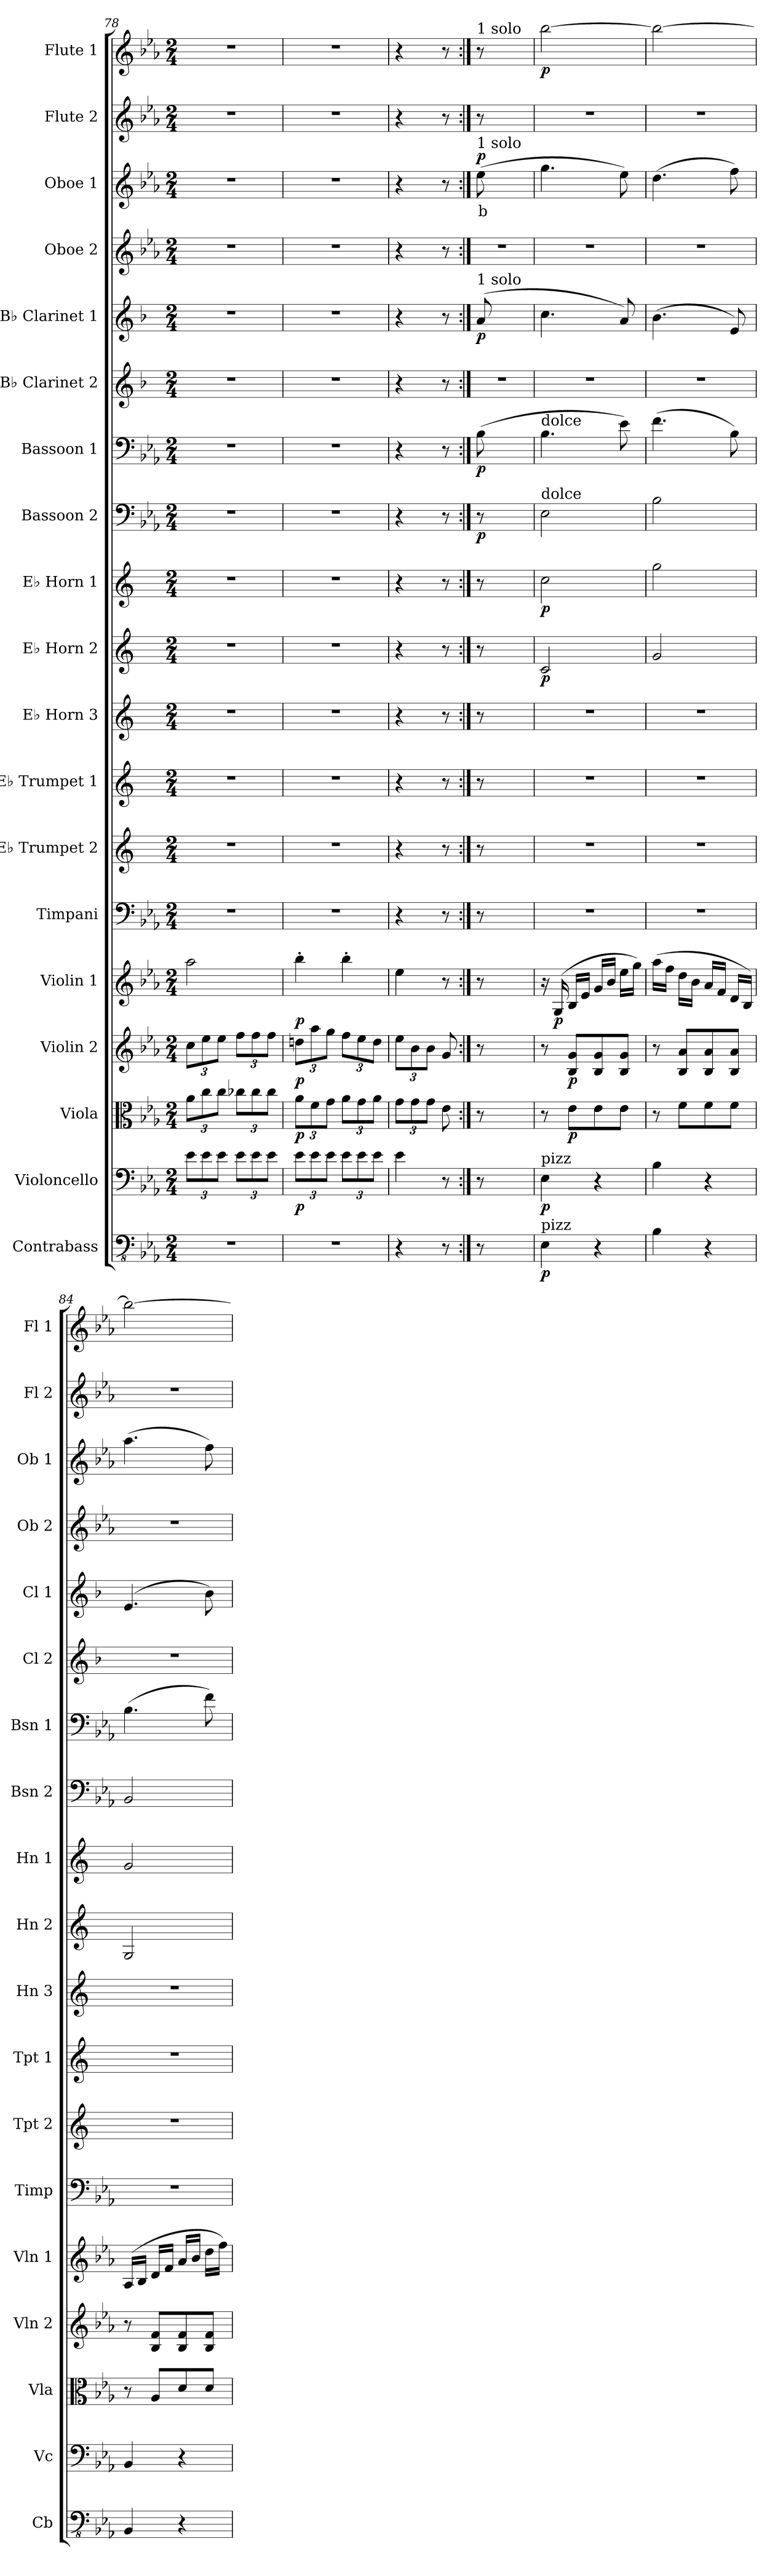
**kern	**dynam	**kern	**dynam	**kern	**dynam	**kern	**dynam	**kern	**dynam	**kern	**kern	**kern	**kern	**kern	**dynam	**kern	**dynam	**kern	**dynam	**kern	**dynam	**kern	**kern	**dynam	**kern	**kern	**text	**dynam	**kern	**kern	**dynam
*part19	*part19	*part18	*part18	*part17	*part17	*part16	*part16	*part15	*part15	*part14	*part13	*part12	*part11	*part10	*part10	*part9	*part9	*part8	*part8	*part7	*part7	*part6	*part5	*part5	*part4	*part3	*part3	*part3	*part2	*part1	*part1
*staff19	*staff19	*staff18	*staff18	*staff17	*staff17	*staff16	*staff16	*staff15	*staff15	*staff14	*staff13	*staff12	*staff11	*staff10	*staff10	*staff9	*staff9	*staff8	*staff8	*staff7	*staff7	*staff6	*staff5	*staff5	*staff4	*staff3	*staff3	*staff3	*staff2	*staff1	*staff1
*I"Contrabass	*	*I"Violoncello	*	*I"Viola	*	*I"Violin 2	*	*I"Violin 1	*	*I"Timpani	*I"E♭ Trumpet 2	*I"E♭ Trumpet 1	*I"E♭ Horn 3	*I"E♭ Horn 2	*	*I"E♭ Horn 1	*	*I"Bassoon 2	*	*I"Bassoon 1	*	*I"B♭ Clarinet 2	*I"B♭ Clarinet 1	*	*I"Oboe 2	*I"Oboe 1	*	*	*I"Flute 2	*I"Flute 1	*
*I'Cb	*	*I'Vc	*	*I'Vla	*	*I'Vln 2	*	*I'Vln 1	*	*I'Timp	*I'Tpt 2	*I'Tpt 1	*I'Hn 3	*I'Hn 2	*	*I'Hn 1	*	*I'Bsn 2	*	*I'Bsn 1	*	*I'Cl 2	*I'Cl 1	*	*I'Ob 2	*I'Ob 1	*	*	*I'Fl 2	*I'Fl 1	*
*clefFv4	*	*clefF4	*	*clefC3	*	*clefG2	*	*clefG2	*	*clefF4	*clefG2	*clefG2	*clefG2	*clefG2	*	*clefG2	*	*clefF4	*	*clefF4	*	*clefG2	*clefG2	*	*clefG2	*clefG2	*	*	*clefG2	*clefG2	*
*	*	*	*	*	*	*	*	*	*	*	*ITrd-2c-3	*ITrd-2c-3	*ITrd5c9	*ITrd5c9	*	*ITrd5c9	*	*	*	*	*	*ITrd1c2	*ITrd1c2	*	*	*	*	*	*	*	*
*k[b-e-a-]	*	*k[b-e-a-]	*	*k[b-e-a-]	*	*k[b-e-a-]	*	*k[b-e-a-]	*	*k[b-e-a-]	*k[b-e-a-]	*k[b-e-a-]	*k[b-e-a-]	*k[b-e-a-]	*	*k[b-e-a-]	*	*k[b-e-a-]	*	*k[b-e-a-]	*	*k[b-e-a-]	*k[b-e-a-]	*	*k[b-e-a-]	*k[b-e-a-]	*	*	*k[b-e-a-]	*k[b-e-a-]	*
*M2/4	*	*M2/4	*	*M2/4	*	*M2/4	*	*M2/4	*	*M2/4	*M2/4	*M2/4	*M2/4	*M2/4	*	*M2/4	*	*M2/4	*	*M2/4	*	*M2/4	*M2/4	*	*M2/4	*M2/4	*	*	*M2/4	*M2/4	*
*	*	*Xbrackettup	*	*Xbrackettup	*	*Xbrackettup	*	*	*	*	*	*	*	*	*	*	*	*	*	*	*	*	*	*	*	*	*	*	*	*	*
=78	=78	=78	=78	=78	=78	=78	=78	=78	=78	=78	=78	=78	=78	=78	=78	=78	=78	=78	=78	=78	=78	=78	=78	=78	=78	=78	=78	=78	=78	=78	=78
2r	.	12e-\L	.	12a-\L	.	12cc\L	.	2aa-\	.	2r	2r	2r	2r	2r	.	2r	.	2r	.	2r	.	2r	2r	.	2r	2r	.	.	2r	2r	.
.	.	12e-\	.	12cc\	.	12ee-\	.	.	.	.	.	.	.	.	.	.	.	.	.	.	.	.	.	.	.	.	.	.	.	.	.
.	.	12e-\J	.	12cc\J	.	12ee-\J	.	.	.	.	.	.	.	.	.	.	.	.	.	.	.	.	.	.	.	.	.	.	.	.	.
.	.	12e-\L	.	12cc-X\L	.	12ff\L	.	.	.	.	.	.	.	.	.	.	.	.	.	.	.	.	.	.	.	.	.	.	.	.	.
.	.	12e-\	.	12cc-\	.	12ff\	.	.	.	.	.	.	.	.	.	.	.	.	.	.	.	.	.	.	.	.	.	.	.	.	.
.	.	12e-\J	.	12cc-\J	.	12ff\J	.	.	.	.	.	.	.	.	.	.	.	.	.	.	.	.	.	.	.	.	.	.	.	.	.
=79	=79	=79	=79	=79	=79	=79	=79	=79	=79	=79	=79	=79	=79	=79	=79	=79	=79	=79	=79	=79	=79	=79	=79	=79	=79	=79	=79	=79	=79	=79	=79
!	!	!	!LO:DY:b	!	!LO:DY:b	!	!LO:DY:b	!	!LO:DY:b	!	!	!	!	!	!	!	!	!	!	!	!	!	!	!	!	!	!	!	!	!	!
2r	.	12e-\L	p	12a-\L	p	12ddn\L	p	4bb-'\	p	2r	2r	2r	2r	2r	.	2r	.	2r	.	2r	.	2r	2r	.	2r	2r	.	.	2r	2r	.
.	.	12e-\	.	12f\	.	12aa-\	.	.	.	.	.	.	.	.	.	.	.	.	.	.	.	.	.	.	.	.	.	.	.	.	.
.	.	12e-\J	.	12g\J	.	12gg\J	.	.	.	.	.	.	.	.	.	.	.	.	.	.	.	.	.	.	.	.	.	.	.	.	.
.	.	12e-\L	.	12a-\L	.	12ff\L	.	4bb-'\	.	.	.	.	.	.	.	.	.	.	.	.	.	.	.	.	.	.	.	.	.	.	.
.	.	12e-\	.	12g\	.	12ee-\	.	.	.	.	.	.	.	.	.	.	.	.	.	.	.	.	.	.	.	.	.	.	.	.	.
.	.	12e-\J	.	12a-\J	.	12dd\J	.	.	.	.	.	.	.	.	.	.	.	.	.	.	.	.	.	.	.	.	.	.	.	.	.
=80	=80	=80	=80	=80	=80	=80	=80	=80	=80	=80	=80	=80	=80	=80	=80	=80	=80	=80	=80	=80	=80	=80	=80	=80	=80	=80	=80	=80	=80	=80	=80
4r	.	4e-\	.	12g\L	.	12ee-\L	.	4ee-\	.	4r	4r	4r	4r	4r	.	4r	.	4r	.	4r	.	4r	4r	.	4r	4r	.	.	4r	4r	.
.	.	.	.	12g\	.	12b-\	.	.	.	.	.	.	.	.	.	.	.	.	.	.	.	.	.	.	.	.	.	.	.	.	.
.	.	.	.	12g\J	.	12b-\J	.	.	.	.	.	.	.	.	.	.	.	.	.	.	.	.	.	.	.	.	.	.	.	.	.
8r	.	8r	.	8e-\	.	8g/	.	8r	.	8r	8r	8r	8r	8r	.	8r	.	8r	.	8r	.	8r	8r	.	8r	8r	.	.	8r	8r	.
=81:|!	=81:|!	=81:|!	=81:|!	=81:|!	=81:|!	=81:|!	=81:|!	=81:|!	=81:|!	=81:|!	=81:|!	=81:|!	=81:|!	=81:|!	=81:|!	=81:|!	=81:|!	=81:|!	=81:|!	=81:|!	=81:|!	=81:|!	=81:|!	=81:|!	=81:|!	=81:|!	=81:|!	=81:|!	=81:|!	=81:|!	=81:|!
!	!	!	!	!	!	!	!	!	!	!	!	!	!	!	!	!	!	!	!	!	!	!	!	!	!	!	!	!	!	!LO:TX:a:t=1 solo	!
!	!	!	!	!	!	!	!	!	!	!	!	!	!	!	!	!	!	!	!	!	!	!	!	!	!	!LO:TX:a:t=1 solo	!	!	!	!	!
!	!	!	!	!	!	!	!	!	!	!	!	!	!	!	!	!	!	!	!	!	!	!	!LO:TX:a:t=1 solo	!	!	!	!	!	!	!	!
!	!	!	!	!	!	!	!	!	!	!	!	!	!	!	!	!	!	!	!LO:DY:b	!	!LO:DY:b	!	!	!LO:DY:b	!	!	!LO:LY:b:color=#FF0000	!LO:DY:b	!	!	!
8r	.	8r	.	8r	.	8r	.	8r	.	8r	8r	8r	8r	8r	.	8r	.	8r	p	(8B-\	p	2r	(8g/	p	2r	(8ee-\	b	p	8r	8r	.
4.ryy	.	4.ryy	.	4.ryy	.	4.ryy	.	4.ryy	.	4.ryy	4.ryy	4.ryy	4.ryy	4.ryy	.	4.ryy	.	4.ryy	.	4.ryy	.	.	4.ryy	.	.	4.ryy	.	.	4.ryy	4.ryy	.
!!LO:PB:g=z
=82	=82	=82	=82	=82	=82	=82	=82	=82	=82	=82	=82	=82	=82	=82	=82	=82	=82	=82	=82	=82	=82	=82	=82	=82	=82	=82	=82	=82	=82	=82	=82
!	!	!	!	!	!	!	!	!	!	!	!	!	!	!	!	!	!	!	!	!LO:TX:a:t=dolce	!	!	!	!	!	!	!	!	!	!	!
!	!	!	!	!	!	!	!	!	!	!	!	!	!	!	!	!	!	!LO:TX:a:t=dolce	!	!	!	!	!	!	!	!	!	!	!	!	!
!	!	!LO:TX:a:t=pizz	!	!	!	!	!	!	!	!	!	!	!	!	!	!	!	!	!	!	!	!	!	!	!	!	!	!	!	!	!
!LO:TX:a:t=pizz	!	!	!	!	!	!	!	!	!	!	!	!	!	!	!	!	!	!	!	!	!	!	!	!	!	!	!	!	!	!	!
!	!LO:DY:b	!	!LO:DY:b	!	!	!	!	!	!	!	!	!	!	!	!LO:DY:b	!	!LO:DY:b	!	!	!	!	!	!	!	!	!	!	!	!	!	!LO:DY:b
4EE-\	p	4E-\	p	8r	.	8r	.	16r	.	2r	2r	2r	2r	2E-/	p	2e-\	p	2E-\	.	4.B-\	.	2r	4.b-\	.	2r	4.gg\	.	.	2r	[2bb-\	p
!	!	!	!	!	!	!	!	!	!LO:DY:b	!	!	!	!	!	!	!	!	!	!	!	!	!	!	!	!	!	!	!	!	!	!
.	.	.	.	.	.	.	.	(16G/	p	.	.	.	.	.	.	.	.	.	.	.	.	.	.	.	.	.	.	.	.	.	.
!	!	!	!	!	!LO:DY:b	!	!LO:DY:b	!	!	!	!	!	!	!	!	!	!	!	!	!	!	!	!	!	!	!	!	!	!	!	!
.	.	.	.	8e-\L	p	8B-/ 8g/L	p	16B-/LL	.	.	.	.	.	.	.	.	.	.	.	.	.	.	.	.	.	.	.	.	.	.	.
.	.	.	.	.	.	.	.	16e-/JJ	.	.	.	.	.	.	.	.	.	.	.	.	.	.	.	.	.	.	.	.	.	.	.
4r	.	4r	.	8e-\	.	8B-/ 8g/	.	16g/LL	.	.	.	.	.	.	.	.	.	.	.	.	.	.	.	.	.	.	.	.	.	.	.
.	.	.	.	.	.	.	.	16b-/JJ	.	.	.	.	.	.	.	.	.	.	.	.	.	.	.	.	.	.	.	.	.	.	.
.	.	.	.	8e-\J	.	8B-/ 8g/J	.	16ee-\LL	.	.	.	.	.	.	.	.	.	.	.	8e-\)	.	.	8g/)	.	.	8ee-\)	.	.	.	.	.
.	.	.	.	.	.	.	.	16gg\JJ)	.	.	.	.	.	.	.	.	.	.	.	.	.	.	.	.	.	.	.	.	.	.	.
=83	=83	=83	=83	=83	=83	=83	=83	=83	=83	=83	=83	=83	=83	=83	=83	=83	=83	=83	=83	=83	=83	=83	=83	=83	=83	=83	=83	=83	=83	=83	=83
4BB-\	.	4B-\	.	8r	.	8r	.	(16aa-\LL	.	2r	2r	2r	2r	2B-/	.	2b-\	.	2B-\	.	(4.f\	.	2r	(4.a-\	.	2r	(4.dd\	.	.	2r	2bb-\_	.
.	.	.	.	.	.	.	.	16ff\JJ	.	.	.	.	.	.	.	.	.	.	.	.	.	.	.	.	.	.	.	.	.	.	.
.	.	.	.	8f\L	.	8B-/ 8a-/L	.	16dd\LL	.	.	.	.	.	.	.	.	.	.	.	.	.	.	.	.	.	.	.	.	.	.	.
.	.	.	.	.	.	.	.	16b-\JJ	.	.	.	.	.	.	.	.	.	.	.	.	.	.	.	.	.	.	.	.	.	.	.
4r	.	4r	.	8f\	.	8B-/ 8a-/	.	16a-/LL	.	.	.	.	.	.	.	.	.	.	.	.	.	.	.	.	.	.	.	.	.	.	.
.	.	.	.	.	.	.	.	16f/JJ	.	.	.	.	.	.	.	.	.	.	.	.	.	.	.	.	.	.	.	.	.	.	.
.	.	.	.	8f\J	.	8B-/ 8a-/J	.	16d/LL	.	.	.	.	.	.	.	.	.	.	.	8B-\)	.	.	8d/)	.	.	8ff\)	.	.	.	.	.
.	.	.	.	.	.	.	.	16B-/JJ)	.	.	.	.	.	.	.	.	.	.	.	.	.	.	.	.	.	.	.	.	.	.	.
=84	=84	=84	=84	=84	=84	=84	=84	=84	=84	=84	=84	=84	=84	=84	=84	=84	=84	=84	=84	=84	=84	=84	=84	=84	=84	=84	=84	=84	=84	=84	=84
4BBB-/	.	4BB-/	.	8r	.	8r	.	(16A-/LL	.	2r	2r	2r	2r	2BB-/	.	2B-/	.	2BB-/	.	(4.B-\	.	2r	(4.d/	.	2r	(4.aa-\	.	.	2r	2bb-\_	.
.	.	.	.	.	.	.	.	16B-/JJ	.	.	.	.	.	.	.	.	.	.	.	.	.	.	.	.	.	.	.	.	.	.	.
.	.	.	.	8A-/L	.	8B-/ 8f/L	.	16d/LL	.	.	.	.	.	.	.	.	.	.	.	.	.	.	.	.	.	.	.	.	.	.	.
.	.	.	.	.	.	.	.	16f/JJ	.	.	.	.	.	.	.	.	.	.	.	.	.	.	.	.	.	.	.	.	.	.	.
4r	.	4r	.	8d/	.	8B-/ 8f/	.	16a-/LL	.	.	.	.	.	.	.	.	.	.	.	.	.	.	.	.	.	.	.	.	.	.	.
.	.	.	.	.	.	.	.	16b-/JJ	.	.	.	.	.	.	.	.	.	.	.	.	.	.	.	.	.	.	.	.	.	.	.
.	.	.	.	8d/J	.	8B-/ 8f/J	.	16dd\LL	.	.	.	.	.	.	.	.	.	.	.	8f\)	.	.	8a-\)	.	.	8ff\)	.	.	.	.	.
.	.	.	.	.	.	.	.	16ff\JJ)	.	.	.	.	.	.	.	.	.	.	.	.	.	.	.	.	.	.	.	.	.	.	.
=	=	=	=	=	=	=	=	=	=	=	=	=	=	=	=	=	=	=	=	=	=	=	=	=	=	=	=	=	=	=	=
*-	*-	*-	*-	*-	*-	*-	*-	*-	*-	*-	*-	*-	*-	*-	*-	*-	*-	*-	*-	*-	*-	*-	*-	*-	*-	*-	*-	*-	*-	*-	*-
